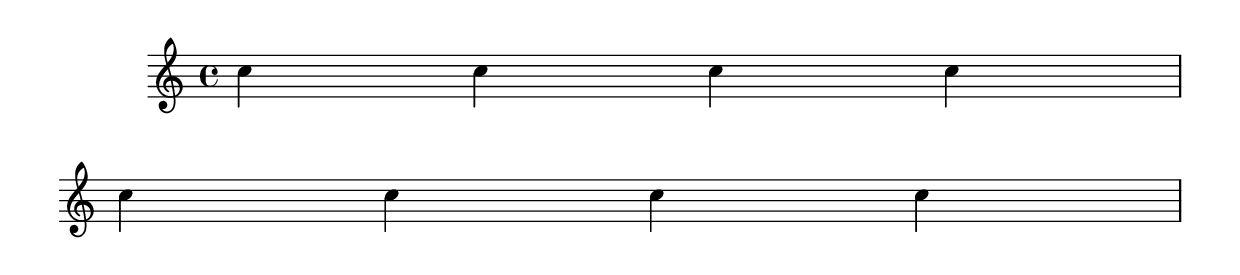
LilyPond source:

%% http://lsr.di.unimi.it/LSR/Item?id=560
%% see also http://lilypond.org/doc/v2.18/Documentation/snippets/rhythms#rhythms-removing-bar-numbers-from-a-score

%LSR modified by P.P.Schneider on Feb. 2014.

\layout {
  \context {
    \Score
    \omit BarNumber
    % or:
    %\remove "Bar_number_engraver"
  }
}

\relative c'' {
  c4 c c c \break
  c4 c c c
}
